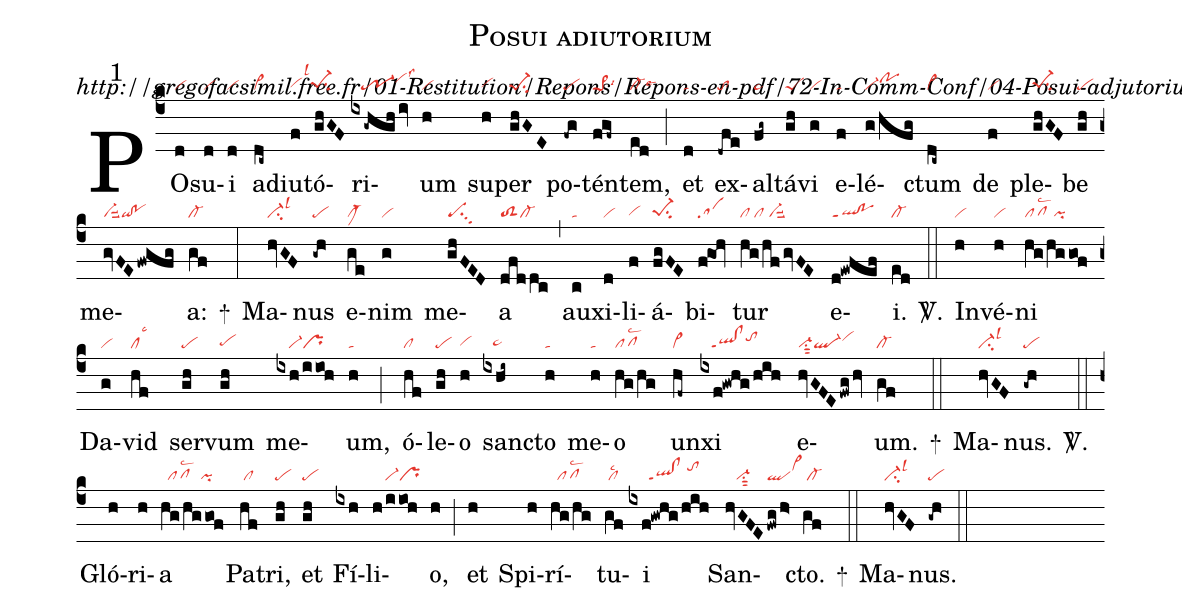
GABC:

name: Posui adiutorium;
commentary: http://gregofacsimil.free.fr/01-Restitution/Repons/Repons-en-pdf/72-In-Comm-Conf/04-Posui-adjutorium.pdf;
mode: 1;
nabc-lines: 1;
%%
(c4)
PO(d|vi)su(d|vi)i(d|vi) ad(dc~|vi>)iu(f|vihg)tó(ghGF|```pe-1hgsu2lsl1)ri(ix-ghgh/iv|///tr-1vihilss3)um(h|vi) su(h|vihg)per(ghGE|pe-1su2) po(-fg|pe)tén(fgf~|pe>1lsi6)tem,(ed|cl-lse6) (;)
et(d|ta) ex(-dfe|to)al(fg~|ta>)tá(gh|peS)vi(g|vi) e(f|ta)lé(g/hfg|vi-pohi)ctum(dc~|vi>) de(f|vi) ple(ghGF|pe-1hgsu2)be(gh|pe) me(gvFEfwgfg|vi-suu2qi!po)a:(gf|cl-) +(:)
Ma(hvGF|ci-lsl3)nus(-gh|pe) e(ge|clM-)nim(g|vi) me(ghFED|pesu3)a(dfddc|toS2cl-) (,)
au(c|ta)xi(d|vi)li(f|vihg)á(fgFE|pe-1hgsu2)bi(fgOh|sa)tur(hg/hf/gvFE|cl/cl/vi-suu2) e(d!ewfef|ql!poppt1)i.(ed|cl-) <sp>V/</sp>.(::)
In(h|vi)vé(h|vi)ni(hg/hggof|pflsc2pi) Da(g|vi)vid(hf|cllsc3) ser(gh|pe)vum(gh|pehg) me(ixh/iioh|////vi-pr)um,(h|ta) (;)
ó(hf|cl)le(gh|pe)o(h|vihg) san(ixhi~|///ta>hg)cto(h|ta) me(h|ta)o(hg/hg|pflsc2) un(hf~|vi>)xi(ixf!gwhg/hih|///ql!clppt1tohi) e(hvGFEfwg/hv|vi-su1sut2ql-vihi)um.(gf|cl-) +(::)
Ma(hvGF|ci-lsl3)nus.(-gh|pe) <sp>V/</sp>.(::)
Gló(h)ri(h)a(hg/hggof|//pflsc2/pi) Pa(hf|/cl)tri,(gh|pe) et(gh|pe) Fí(ixh)li(h/iioh|////vi-pr)o,(h) (;)
et(h) Spi(h)rí(hg/hg|//pflsc2)tu(gf|/cllsc2)i(ixf!gwhg/hih|//////ql!clppt1/tohj) San(hvGFE|///vi-su1sut2|fwg/h>|qlvi>hj)cto.(gf|/cl-) +(::)
Ma(hvGF|ci-lsl3)nus.(-gh|pe) (::)
